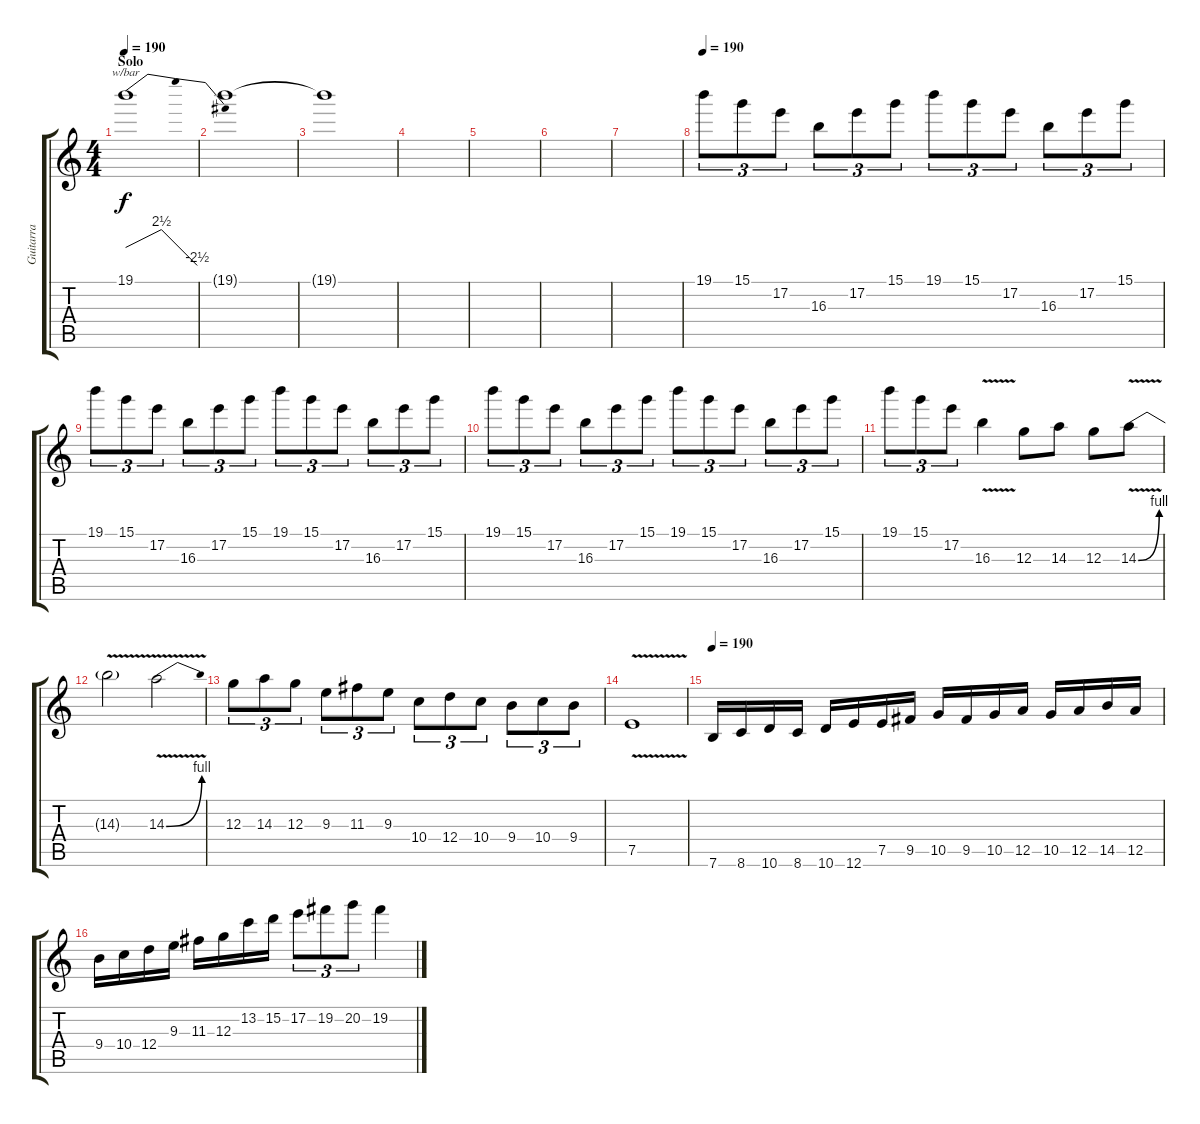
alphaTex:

\track ("Guitarra" "Guitarra") {instrument distortionguitar}
\staff {score tabs}
\tuning (E4 B3 G3 D3 A2 E2) {hide}
\ts (4 4)
\section ("" "Solo")
\tempo 190
\clef g2
\ks c
19.1.1{tbe (dip default 0 0 10 10 45 10 60 -10) dy f} |
19.1{t}.1 |
19.1{t}.1 |
|
|
|
|
\tempo 190
19.1.8{tu (3 2)} 15.1.8{tu (3 2)} 17.2.8{tu (3 2)} 16.3.8{tu (3 2)} 17.2.8{tu (3 2)} 15.1.8{tu (3 2)} 19.1.8{tu (3 2)} 15.1.8{tu (3 2)} 17.2.8{tu (3 2)} 16.3.8{tu (3 2)} 17.2.8{tu (3 2)} 15.1.8{tu (3 2)} |
19.1.8{tu (3 2)} 15.1.8{tu (3 2)} 17.2.8{tu (3 2)} 16.3.8{tu (3 2)} 17.2.8{tu (3 2)} 15.1.8{tu (3 2)} 19.1.8{tu (3 2)} 15.1.8{tu (3 2)} 17.2.8{tu (3 2)} 16.3.8{tu (3 2)} 17.2.8{tu (3 2)} 15.1.8{tu (3 2)} |
19.1.8{tu (3 2)} 15.1.8{tu (3 2)} 17.2.8{tu (3 2)} 16.3.8{tu (3 2)} 17.2.8{tu (3 2)} 15.1.8{tu (3 2)} 19.1.8{tu (3 2)} 15.1.8{tu (3 2)} 17.2.8{tu (3 2)} 16.3.8{tu (3 2)} 17.2.8{tu (3 2)} 15.1.8{tu (3 2)} |
19.1.8{tu (3 2)} 15.1.8{tu (3 2)} 17.2.8{tu (3 2)} 16.3{v}.4 12.3.8 14.3.8 12.3.8 14.3{be (bend 0 0 60 4) v}.8 |
14.3{t}.2 14.3{be (bend 0 0 60 4) v}.2 |
12.3.8{tu (3 2)} 14.3.8{tu (3 2)} 12.3.8{tu (3 2)} 9.3.8{tu (3 2)} 11.3.8{tu (3 2)} 9.3.8{tu (3 2)} 10.4.8{tu (3 2)} 12.4.8{tu (3 2)} 10.4.8{tu (3 2)} 9.4.8{tu (3 2)} 10.4.8{tu (3 2)} 9.4.8{tu (3 2)} |
7.5{v}.1 |
\tempo 190
7.6.16 8.6.16 10.6.16 8.6.16 10.6.16 12.6.16 7.5.16 9.5.16 10.5.16 9.5.16 10.5.16 12.5.16 10.5.16 12.5.16 14.5.16 12.5.16 |
9.4.16 10.4.16 12.4.16 9.3.16 11.3.16 12.3.16 13.2.16 15.2.16 17.2.8{tu (3 2)} 19.2.8{tu (3 2)} 20.2.8{tu (3 2)} 19.2.4
